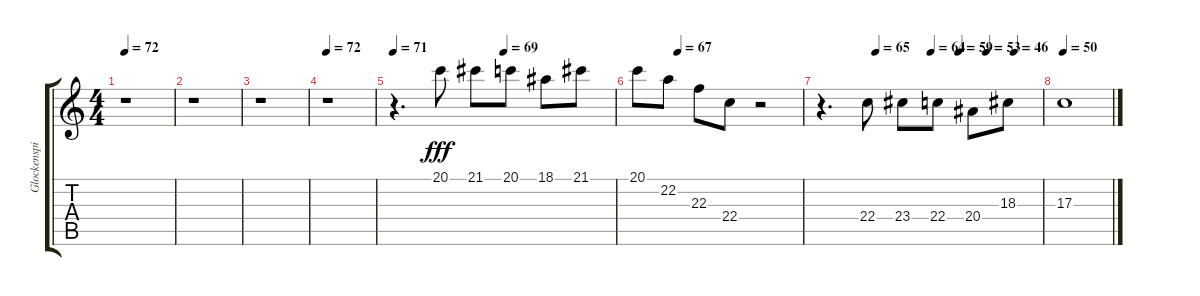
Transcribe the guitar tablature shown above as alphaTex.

\track ("Glockenspiel" "Glockenspi") {instrument glockenspiel}
\staff {score tabs}
\tuning (E4 B3 G3 D3 A2 E2) {hide}
\ts (4 4)
\tempo 72
\clef g2
\ks c
r.1{dy f} |
r.1 |
r.1 |
\tempo 72
r.1 |
\tempo 71
\tempo (69 0.5)
r.4{d} 20.1.8{dy fff} 21.1.8 20.1.8 18.1.8 21.1.8 |
\tempo (67 0.25)
20.1.8 22.2.8 22.3.8 22.4.8 r.2 |
\tempo (65 0.25)
\tempo (64 0.5)
\tempo (59 0.625)
\tempo (53 0.75)
\tempo (46 0.875)
r.4{d} 22.4.8 23.4.8 22.4.8 20.4.8 18.3.8 |
\tempo 50
17.3.1
